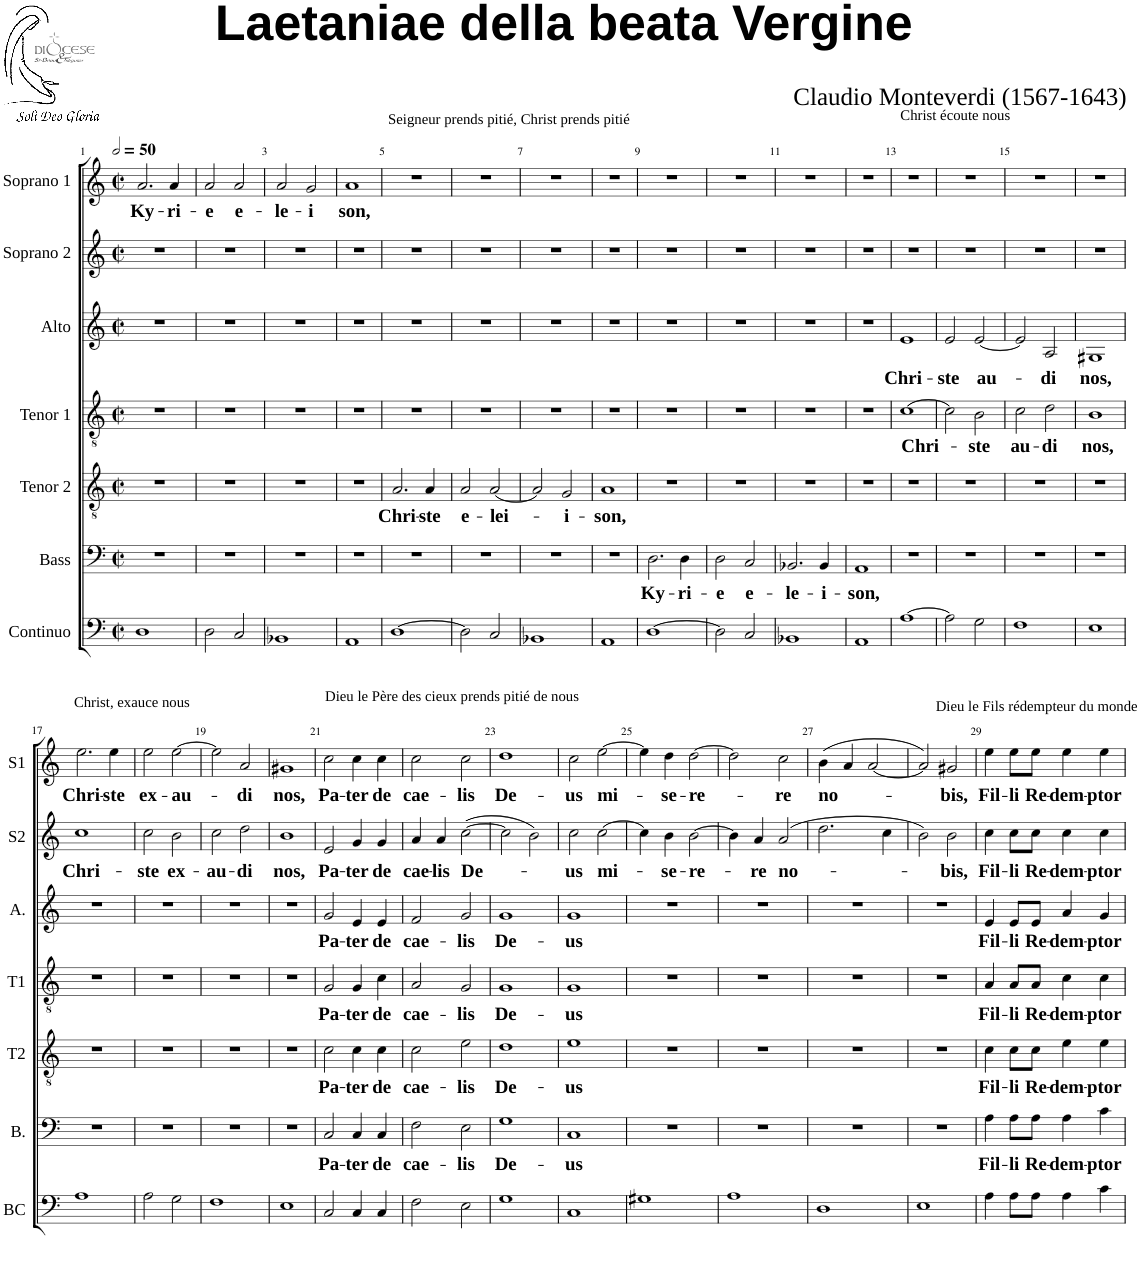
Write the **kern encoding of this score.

**kern	**kern	**text	**kern	**text	**kern	**text	**kern	**text	**kern	**text	**kern	**text
*part7	*part6	*part6	*part5	*part5	*part4	*part4	*part3	*part3	*part2	*part2	*part1	*part1
*staff7	*staff6	*staff6	*staff5	*staff5	*staff4	*staff4	*staff3	*staff3	*staff2	*staff2	*staff1	*staff1
*I"Continuo	*I"Bass	*	*I"Tenor 2	*	*I"Tenor 1	*	*I"Alto	*	*I"Soprano 2	*	*I"Soprano 1	*
*	*I'B.	*	*I'T2	*	*I'T1	*	*I'A.	*	*I'S2	*	*I'S1	*
*clefF4	*clefF4	*	*clefGv2	*	*clefGv2	*	*clefG2	*	*clefG2	*	*clefG2	*
*k[]	*k[]	*	*k[]	*	*k[]	*	*k[]	*	*k[]	*	*k[]	*
*M4/4	*M4/4	*	*M4/4	*	*M4/4	*	*M4/4	*	*M4/4	*	*M4/4	*
*met(c|)	*met(c|)	*	*met(c|)	*	*met(c|)	*	*met(c|)	*	*met(c|)	*	*met(c|)	*
*MM100	*MM100	*	*MM100	*	*MM100	*	*MM100	*	*MM100	*	*MM100	*
=1	=1	=1	=1	=1	=1	=1	=1	=1	=1	=1	=1	=1
!	!	!	!	!	!	!	!	!	!	!	!	!LO:LY:b
1D	1r	.	1r	.	1r	.	1r	.	1r	.	2.a/	Ky-
!	!	!	!	!	!	!	!	!	!	!	!	!LO:LY:b
.	.	.	.	.	.	.	.	.	.	.	4a/	-ri-
=2	=2	=2	=2	=2	=2	=2	=2	=2	=2	=2	=2	=2
!	!	!	!	!	!	!	!	!	!	!	!	!LO:LY:b
2D\	1r	.	1r	.	1r	.	1r	.	1r	.	2a/	-e
!	!	!	!	!	!	!	!	!	!	!	!	!LO:LY:b
2C/	.	.	.	.	.	.	.	.	.	.	2a/	e-
=3	=3	=3	=3	=3	=3	=3	=3	=3	=3	=3	=3	=3
!	!	!	!	!	!	!	!	!	!	!	!	!LO:LY:b
1BB-X	1r	.	1r	.	1r	.	1r	.	1r	.	2a/	-le-
!	!	!	!	!	!	!	!	!	!	!	!	!LO:LY:b
.	.	.	.	.	.	.	.	.	.	.	2g/	-i
=4	=4	=4	=4	=4	=4	=4	=4	=4	=4	=4	=4	=4
!	!	!	!	!	!	!	!	!	!	!	!	!LO:LY:b
1AA	1r	.	1r	.	1r	.	1r	.	1r	.	1a	son,
=5	=5	=5	=5	=5	=5	=5	=5	=5	=5	=5	=5	=5
!	!	!	!	!	!	!	!	!	!	!	!LO:TX:a:t=Seigneur prends pitié, Christ prends pitié	!
!	!	!	!	!LO:LY:b	!	!	!	!	!	!	!	!
[1D	1r	.	2.A/	Chri-	1r	.	1r	.	1r	.	1r	.
!	!	!	!	!LO:LY:b	!	!	!	!	!	!	!	!
.	.	.	4A/	-ste	.	.	.	.	.	.	.	.
=6	=6	=6	=6	=6	=6	=6	=6	=6	=6	=6	=6	=6
!	!	!	!	!LO:LY:b	!	!	!	!	!	!	!	!
2D\]	1r	.	2A/	e-	1r	.	1r	.	1r	.	1r	.
!	!	!	!	!LO:LY:b	!	!	!	!	!	!	!	!
2C/	.	.	[2A/	-lei-	.	.	.	.	.	.	.	.
=7	=7	=7	=7	=7	=7	=7	=7	=7	=7	=7	=7	=7
1BB-X	1r	.	2A/]	.	1r	.	1r	.	1r	.	1r	.
!	!	!	!	!LO:LY:b	!	!	!	!	!	!	!	!
.	.	.	2G/	-i-	.	.	.	.	.	.	.	.
=8	=8	=8	=8	=8	=8	=8	=8	=8	=8	=8	=8	=8
!	!	!	!	!LO:LY:b	!	!	!	!	!	!	!	!
1AA	1r	.	1A	-son,	1r	.	1r	.	1r	.	1r	.
=9	=9	=9	=9	=9	=9	=9	=9	=9	=9	=9	=9	=9
!	!	!LO:LY:b	!	!	!	!	!	!	!	!	!	!
[1D	2.D\	Ky-	1r	.	1r	.	1r	.	1r	.	1r	.
!	!	!LO:LY:b	!	!	!	!	!	!	!	!	!	!
.	4D\	-ri-	.	.	.	.	.	.	.	.	.	.
=10	=10	=10	=10	=10	=10	=10	=10	=10	=10	=10	=10	=10
!	!	!LO:LY:b	!	!	!	!	!	!	!	!	!	!
2D\]	2D\	-e	1r	.	1r	.	1r	.	1r	.	1r	.
!	!	!LO:LY:b	!	!	!	!	!	!	!	!	!	!
2C/	2C/	e-	.	.	.	.	.	.	.	.	.	.
=11	=11	=11	=11	=11	=11	=11	=11	=11	=11	=11	=11	=11
!	!	!LO:LY:b	!	!	!	!	!	!	!	!	!	!
1BB-X	2.BB-X/	-le-	1r	.	1r	.	1r	.	1r	.	1r	.
!	!	!LO:LY:b	!	!	!	!	!	!	!	!	!	!
.	4BB-/	-i-	.	.	.	.	.	.	.	.	.	.
=12	=12	=12	=12	=12	=12	=12	=12	=12	=12	=12	=12	=12
!	!	!LO:LY:b	!	!	!	!	!	!	!	!	!	!
1AA	1AA	-son,	1r	.	1r	.	1r	.	1r	.	1r	.
=13	=13	=13	=13	=13	=13	=13	=13	=13	=13	=13	=13	=13
!	!	!	!	!	!	!	!	!	!	!	!LO:TX:a:t=Christ écoute nous	!
!	!	!	!	!	!	!LO:LY:b	!	!LO:LY:b	!	!	!	!
[1A	1r	.	1r	.	[1c	Chri-	1e	Chri-	1r	.	1r	.
=14	=14	=14	=14	=14	=14	=14	=14	=14	=14	=14	=14	=14
!	!	!	!	!	!	!	!	!LO:LY:b	!	!	!	!
2A\]	1r	.	1r	.	2c\]	.	2e/	-ste	1r	.	1r	.
!	!	!	!	!	!	!LO:LY:b	!	!LO:LY:b	!	!	!	!
2G\	.	.	.	.	2B\	-ste	[2e/	au-	.	.	.	.
=15	=15	=15	=15	=15	=15	=15	=15	=15	=15	=15	=15	=15
!	!	!	!	!	!	!LO:LY:b	!	!	!	!	!	!
1F	1r	.	1r	.	2c\	au-	2e/]	.	1r	.	1r	.
!	!	!	!	!	!	!LO:LY:b	!	!LO:LY:b	!	!	!	!
.	.	.	.	.	2d\	-di	2A/	-di	.	.	.	.
=16	=16	=16	=16	=16	=16	=16	=16	=16	=16	=16	=16	=16
!	!	!	!	!	!	!LO:LY:b	!	!LO:LY:b	!	!	!	!
1E	1r	.	1r	.	1B	nos,	1G#X	nos,	1r	.	1r	.
!!LO:LB:g=z
=17	=17	=17	=17	=17	=17	=17	=17	=17	=17	=17	=17	=17
!	!	!	!	!	!	!	!	!	!	!	!LO:TX:a:t=Christ, exauce nous	!
!	!	!	!	!	!	!	!	!	!	!LO:LY:b	!	!LO:LY:b
1A	1r	.	1r	.	1r	.	1r	.	1cc	Chri-	2.ee\	Chri-
!	!	!	!	!	!	!	!	!	!	!	!	!LO:LY:b
.	.	.	.	.	.	.	.	.	.	.	4ee\	-ste
=18	=18	=18	=18	=18	=18	=18	=18	=18	=18	=18	=18	=18
!	!	!	!	!	!	!	!	!	!	!LO:LY:b	!	!LO:LY:b
2A\	1r	.	1r	.	1r	.	1r	.	2cc\	-ste	2ee\	ex-
!	!	!	!	!	!	!	!	!	!	!LO:LY:b	!	!LO:LY:b
2G\	.	.	.	.	.	.	.	.	2b\	ex-	[2ee\	-au-
=19	=19	=19	=19	=19	=19	=19	=19	=19	=19	=19	=19	=19
!	!	!	!	!	!	!	!	!	!	!LO:LY:b	!	!
1F	1r	.	1r	.	1r	.	1r	.	2cc\	-au-	2ee\]	.
!	!	!	!	!	!	!	!	!	!	!LO:LY:b	!	!LO:LY:b
.	.	.	.	.	.	.	.	.	2dd\	-di	2a/	-di
=20	=20	=20	=20	=20	=20	=20	=20	=20	=20	=20	=20	=20
!	!	!	!	!	!	!	!	!	!	!LO:LY:b	!	!LO:LY:b
1E	1r	.	1r	.	1r	.	1r	.	1b	nos,	1g#X	nos,
=21	=21	=21	=21	=21	=21	=21	=21	=21	=21	=21	=21	=21
!	!	!	!	!	!	!	!	!	!	!	!LO:TX:a:t=Dieu le Père des cieux prends pitié de nous	!
!	!	!LO:LY:b	!	!LO:LY:b	!	!LO:LY:b	!	!LO:LY:b	!	!LO:LY:b	!	!LO:LY:b
2C/	2C/	Pa-	2c\	Pa-	2G/	Pa-	2g/	Pa-	2e/	Pa-	2cc\	Pa-
!	!	!LO:LY:b	!	!LO:LY:b	!	!LO:LY:b	!	!LO:LY:b	!	!LO:LY:b	!	!LO:LY:b
4C/	4C/	-ter	4c\	-ter	4G/	-ter	4e/	-ter	4g/	-ter	4cc\	-ter
!	!	!LO:LY:b	!	!LO:LY:b	!	!LO:LY:b	!	!LO:LY:b	!	!LO:LY:b	!	!LO:LY:b
4C/	4C/	de	4c\	de	4c\	de	4e/	de	4g/	de	4cc\	de
=22	=22	=22	=22	=22	=22	=22	=22	=22	=22	=22	=22	=22
!	!	!LO:LY:b	!	!LO:LY:b	!	!LO:LY:b	!	!LO:LY:b	!	!LO:LY:b	!	!LO:LY:b
2F\	2F\	cae-	2c\	cae-	2A/	cae-	2f/	cae-	4a/	cae-	2cc\	cae-
!	!	!	!	!	!	!	!	!	!	!LO:LY:b	!	!
.	.	.	.	.	.	.	.	.	4a/	-lis	.	.
!	!	!LO:LY:b	!	!LO:LY:b	!	!LO:LY:b	!	!LO:LY:b	!	!LO:LY:b	!	!LO:LY:b
2E\	2E\	-lis	2e\	-lis	2G/	-lis	2g/	-lis	([2cc\	De-	2cc\	-lis
=23	=23	=23	=23	=23	=23	=23	=23	=23	=23	=23	=23	=23
!	!	!LO:LY:b	!	!LO:LY:b	!	!LO:LY:b	!	!LO:LY:b	!	!	!	!LO:LY:b
1G	1G	De-	1d	De-	1G	De-	1g	De-	2cc\]	.	1dd	De-
.	.	.	.	.	.	.	.	.	2b\)	.	.	.
=24	=24	=24	=24	=24	=24	=24	=24	=24	=24	=24	=24	=24
!	!	!LO:LY:b	!	!LO:LY:b	!	!LO:LY:b	!	!LO:LY:b	!	!LO:LY:b	!	!LO:LY:b
1C	1C	-us	1e	-us	1G	-us	1g	-us	2cc\	-us	2cc\	-us
!	!	!	!	!	!	!	!	!	!	!LO:LY:b	!	!LO:LY:b
.	.	.	.	.	.	.	.	.	[2cc\	mi-	[2ee\	mi-
=25	=25	=25	=25	=25	=25	=25	=25	=25	=25	=25	=25	=25
1G#X	1r	.	1r	.	1r	.	1r	.	4cc\]	.	4ee\]	.
!	!	!	!	!	!	!	!	!	!	!LO:LY:b	!	!LO:LY:b
.	.	.	.	.	.	.	.	.	4b\	-se-	4dd\	-se-
!	!	!	!	!	!	!	!	!	!	!LO:LY:b	!	!LO:LY:b
.	.	.	.	.	.	.	.	.	[2b\	-re-	[2dd\	-re-
=26	=26	=26	=26	=26	=26	=26	=26	=26	=26	=26	=26	=26
1A	1r	.	1r	.	1r	.	1r	.	4b\]	.	2dd\]	.
!	!	!	!	!	!	!	!	!	!	!LO:LY:b	!	!
.	.	.	.	.	.	.	.	.	4a/	-re	.	.
!	!	!	!	!	!	!	!	!	!	!LO:LY:b	!	!LO:LY:b
.	.	.	.	.	.	.	.	.	(2a/	no-	2cc\	-re
=27	=27	=27	=27	=27	=27	=27	=27	=27	=27	=27	=27	=27
!	!	!	!	!	!	!	!	!	!	!	!	!LO:LY:b
1D	1r	.	1r	.	1r	.	1r	.	2.dd\	.	(4b\	no-
.	.	.	.	.	.	.	.	.	.	.	4a/	.
.	.	.	.	.	.	.	.	.	.	.	[2a/	.
.	.	.	.	.	.	.	.	.	4cc\	.	.	.
=28	=28	=28	=28	=28	=28	=28	=28	=28	=28	=28	=28	=28
1E	1r	.	1r	.	1r	.	1r	.	2b\)	.	2a/])	.
!	!	!	!	!	!	!	!	!	!	!LO:LY:b	!	!LO:LY:b
.	.	.	.	.	.	.	.	.	2b\	-bis,	2g#X/	-bis,
=29	=29	=29	=29	=29	=29	=29	=29	=29	=29	=29	=29	=29
!	!	!	!	!	!	!	!	!	!	!	!LO:TX:a:t=Dieu le Fils rédempteur du monde	!
!	!	!LO:LY:b	!	!LO:LY:b	!	!LO:LY:b	!	!LO:LY:b	!	!LO:LY:b	!	!LO:LY:b
4A\	4A\	Fil-	4c\	Fil-	4A/	Fil-	4e/	Fil-	4cc\	Fil-	4ee\	Fil-
!	!	!LO:LY:b	!	!LO:LY:b	!	!LO:LY:b	!	!LO:LY:b	!	!LO:LY:b	!	!LO:LY:b
8A\L	8A\L	-li	8c\L	-li	8A/L	-li	8e/L	-li	8cc\L	-li	8ee\L	-li
!	!	!LO:LY:b	!	!LO:LY:b	!	!LO:LY:b	!	!LO:LY:b	!	!LO:LY:b	!	!LO:LY:b
8A\J	8A\J	Re-	8c\J	Re-	8A/J	Re-	8e/J	Re-	8cc\J	Re-	8ee\J	Re-
!	!	!LO:LY:b	!	!LO:LY:b	!	!LO:LY:b	!	!LO:LY:b	!	!LO:LY:b	!	!LO:LY:b
4A\	4A\	-dem-	4e\	-dem-	4c\	-dem-	4a/	-dem-	4cc\	-dem-	4ee\	-dem-
!	!	!LO:LY:b	!	!LO:LY:b	!	!LO:LY:b	!	!LO:LY:b	!	!LO:LY:b	!	!LO:LY:b
4c\	4c\	-ptor	4e\	-ptor	4c\	-ptor	4g/	-ptor	4cc\	-ptor	4ee\	-ptor
=	=	=	=	=	=	=	=	=	=	=	=	=
*-	*-	*-	*-	*-	*-	*-	*-	*-	*-	*-	*-	*-
